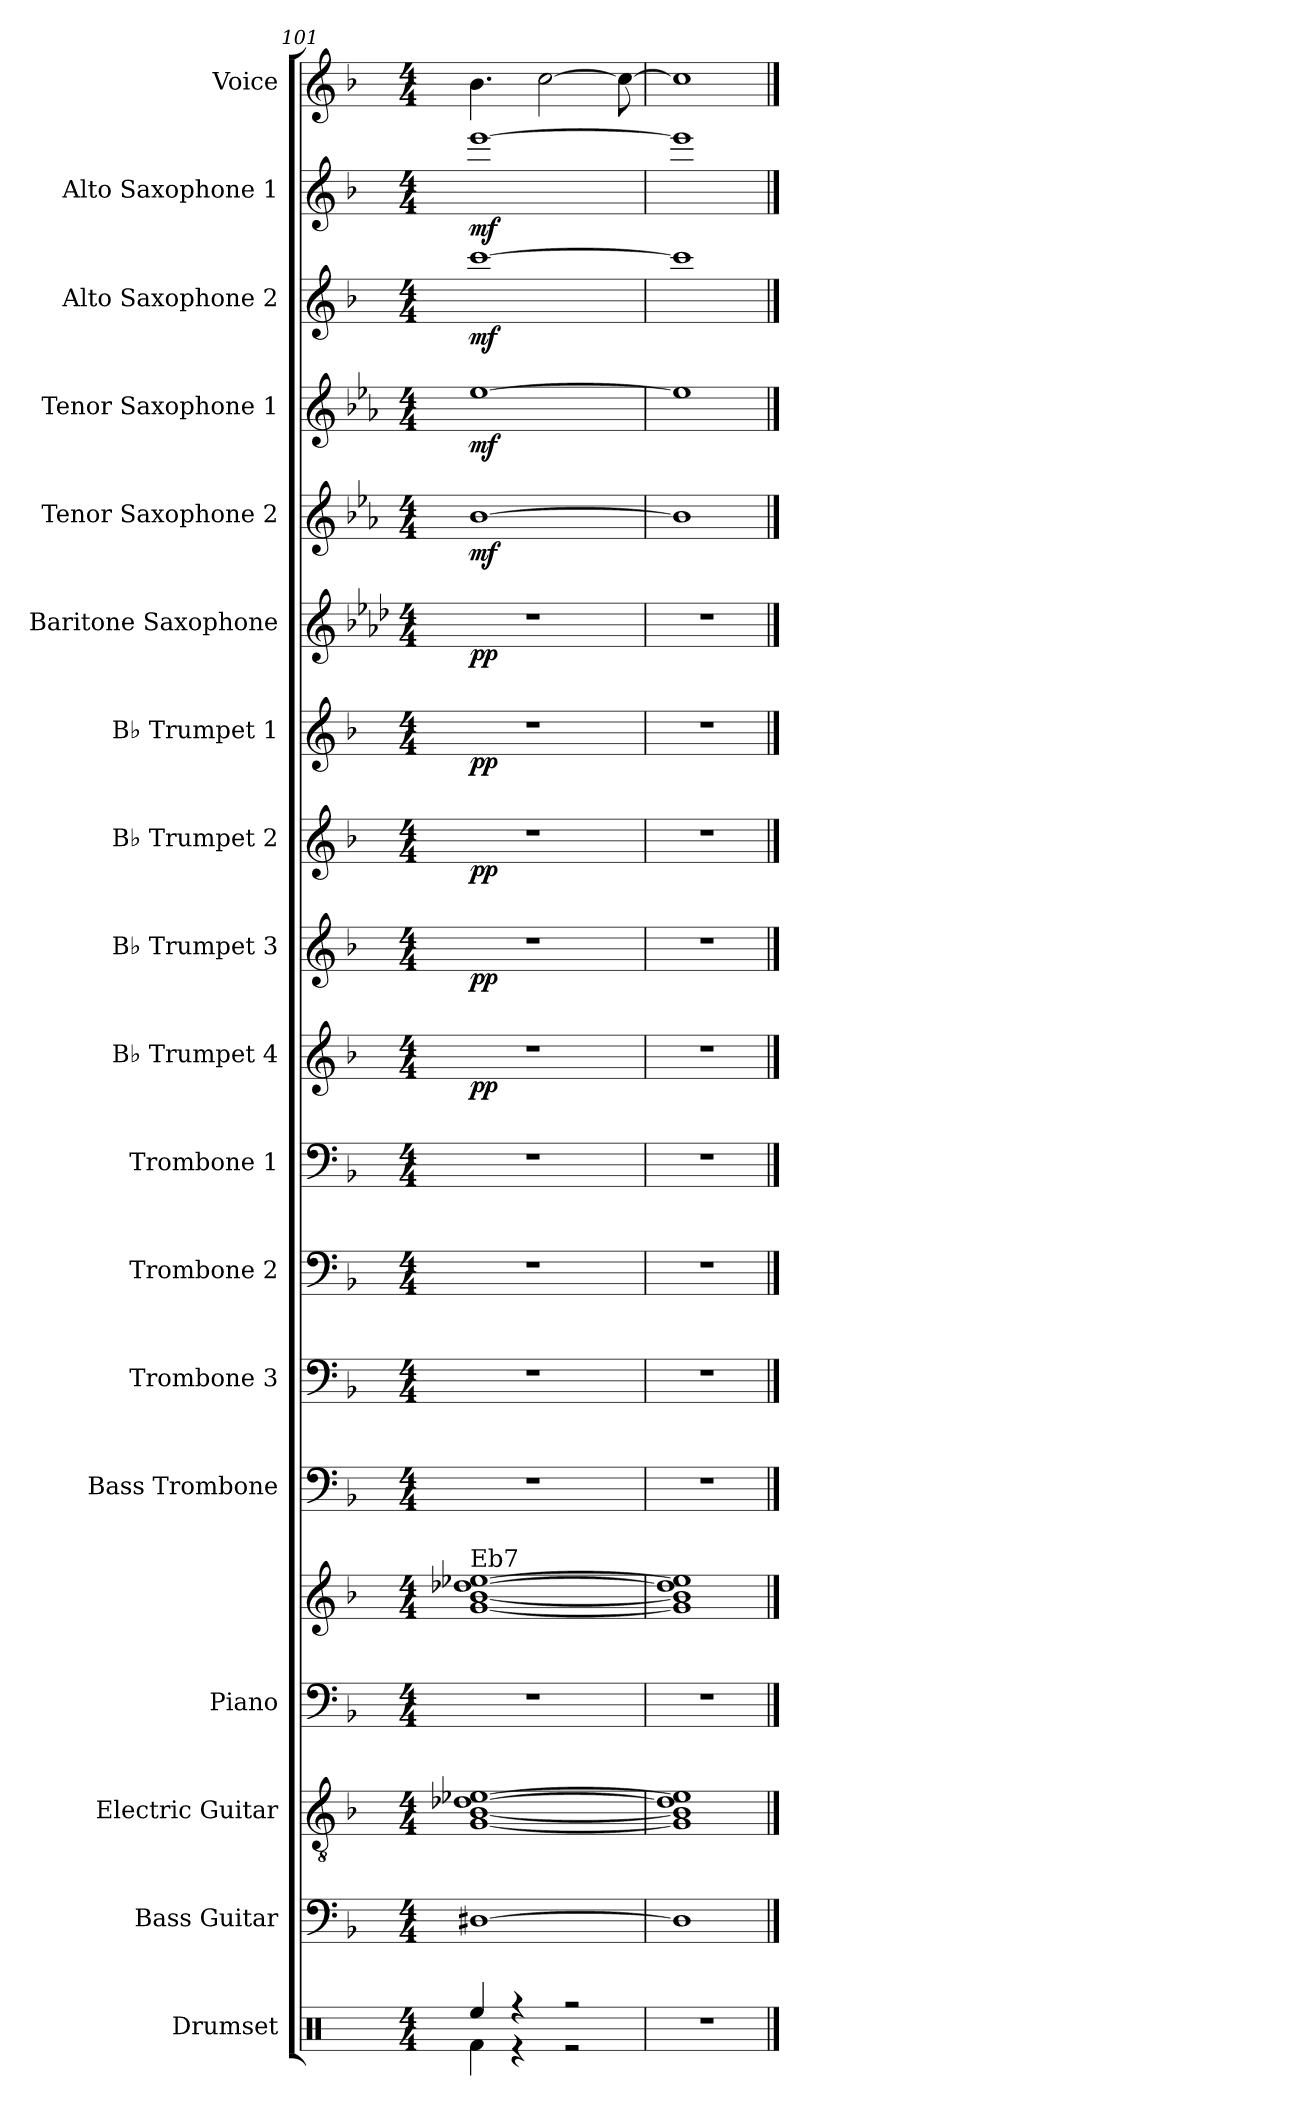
**kern	**kern	**kern	**kern	**kern	**kern	**kern	**kern	**kern	**kern	**dynam	**kern	**dynam	**kern	**dynam	**kern	**dynam	**kern	**dynam	**kern	**dynam	**kern	**dynam	**kern	**dynam	**kern	**dynam	**kern
*part18	*part17	*part16	*part15	*part15	*part14	*part13	*part12	*part11	*part10	*part10	*part9	*part9	*part8	*part8	*part7	*part7	*part6	*part6	*part5	*part5	*part4	*part4	*part3	*part3	*part2	*part2	*part1
*staff19	*staff18	*staff17	*staff16	*staff15	*staff14	*staff13	*staff12	*staff11	*staff10	*staff10	*staff9	*staff9	*staff8	*staff8	*staff7	*staff7	*staff6	*staff6	*staff5	*staff5	*staff4	*staff4	*staff3	*staff3	*staff2	*staff2	*staff1
*I"Drumset	*I"Bass Guitar	*I"Electric Guitar	*I"Piano	*	*I"Bass Trombone	*I"Trombone 3	*I"Trombone 2	*I"Trombone 1	*I"B♭ Trumpet 4	*	*I"B♭ Trumpet 3	*	*I"B♭ Trumpet 2	*	*I"B♭ Trumpet 1	*	*I"Baritone Saxophone	*	*I"Tenor Saxophone 2	*	*I"Tenor Saxophone 1	*	*I"Alto Saxophone 2	*	*I"Alto Saxophone 1	*	*I"Voice
*I'D. Set	*I'B. Guit.	*I'El. Guit.	*I'Pno.	*	*I'B. Tbn.	*I'Tbn. 3	*I'Tbn. 2	*I'Tbn. 1	*I'B♭ Tpt. 4	*	*I'B♭ Tpt. 3	*	*I'B♭ Tpt. 2	*	*I'B♭ Tpt. 1	*	*I'Bar. Sax.	*	*I'T. Sax. 2	*	*I'T. Sax. 1	*	*I'A. Sax. 2	*	*I'A. Sax. 1	*	*I'Voi.
*clefX	*clefF4	*clefGv2	*clefF4	*clefG2	*clefF4	*clefF4	*clefF4	*clefF4	*clefG2	*	*clefG2	*	*clefG2	*	*clefG2	*	*clefG2	*	*clefG2	*	*clefG2	*	*clefG2	*	*clefG2	*	*clefG2
*	*ITrd7c12	*	*	*	*	*	*	*	*ITrd1c2	*	*ITrd1c2	*	*ITrd1c2	*	*ITrd1c2	*	*ITrd12c21	*	*ITrd8c14	*	*ITrd8c14	*	*ITrd5c9	*	*ITrd5c9	*	*
*k[]	*k[b-]	*k[b-]	*k[b-]	*k[b-]	*k[b-]	*k[b-]	*k[b-]	*k[b-]	*k[b-e-a-]	*	*k[b-e-a-]	*	*k[b-e-a-]	*	*k[b-e-a-]	*	*k[b-e-a-d-]	*	*k[b-e-a-]	*	*k[b-e-a-]	*	*k[b-e-a-d-]	*	*k[b-e-a-d-]	*	*k[b-]
*M4/4	*M4/4	*M4/4	*M4/4	*M4/4	*M4/4	*M4/4	*M4/4	*M4/4	*M4/4	*	*M4/4	*	*M4/4	*	*M4/4	*	*M4/4	*	*M4/4	*	*M4/4	*	*M4/4	*	*M4/4	*	*M4/4
=101	=101	=101	=101	=101	=101	=101	=101	=101	=101	=101	=101	=101	=101	=101	=101	=101	=101	=101	=101	=101	=101	=101	=101	=101	=101	=101	=101
*^	*	*	*	*	*	*	*	*	*	*	*	*	*	*	*	*	*	*	*	*	*	*	*	*	*	*	*
!	!	!	!	!	!LO:TX:a:t=Eb7	!	!	!	!	!	!	!	!	!	!	!	!	!	!	!	!	!	!	!	!	!	!	!
!	!	!	!	!	!	!	!	!	!	!	!LO:DY:b	!	!LO:DY:b	!	!LO:DY:b	!	!LO:DY:b	!	!LO:DY:b	!	!LO:DY:b	!	!LO:DY:b	!	!LO:DY:b	!	!LO:DY:b	!
4Ree/	4Rf\	[1DD#X	[1G [1B- [1d-X [1e-X	1r	[1g [1b- [1dd-X [1ee-X	1r	1r	1r	1r	1r	pp	1r	pp	1r	pp	1r	pp	1r	pp	[1B-	mf	[1e-	mf	[1ee-	mf	[1gg	mf	4.b-\
4r	4r	.	.	.	.	.	.	.	.	.	.	.	.	.	.	.	.	.	.	.	.	.	.	.	.	.	.	.
.	.	.	.	.	.	.	.	.	.	.	.	.	.	.	.	.	.	.	.	.	.	.	.	.	.	.	.	[2cc\
2r	2r	.	.	.	.	.	.	.	.	.	.	.	.	.	.	.	.	.	.	.	.	.	.	.	.	.	.	.
.	.	.	.	.	.	.	.	.	.	.	.	.	.	.	.	.	.	.	.	.	.	.	.	.	.	.	.	8cc\_
*v	*v	*	*	*	*	*	*	*	*	*	*	*	*	*	*	*	*	*	*	*	*	*	*	*	*	*	*	*
=102	=102	=102	=102	=102	=102	=102	=102	=102	=102	=102	=102	=102	=102	=102	=102	=102	=102	=102	=102	=102	=102	=102	=102	=102	=102	=102	=102
1r	1DD#]	1G] 1B-] 1d-] 1e-]	1r	1g] 1b-] 1dd-] 1ee-]	1r	1r	1r	1r	1r	.	1r	.	1r	.	1r	.	1r	.	1B-]	.	1e-]	.	1ee-]	.	1gg]	.	1cc]
==	==	==	==	==	==	==	==	==	==	==	==	==	==	==	==	==	==	==	==	==	==	==	==	==	==	==	==
*-	*-	*-	*-	*-	*-	*-	*-	*-	*-	*-	*-	*-	*-	*-	*-	*-	*-	*-	*-	*-	*-	*-	*-	*-	*-	*-	*-
